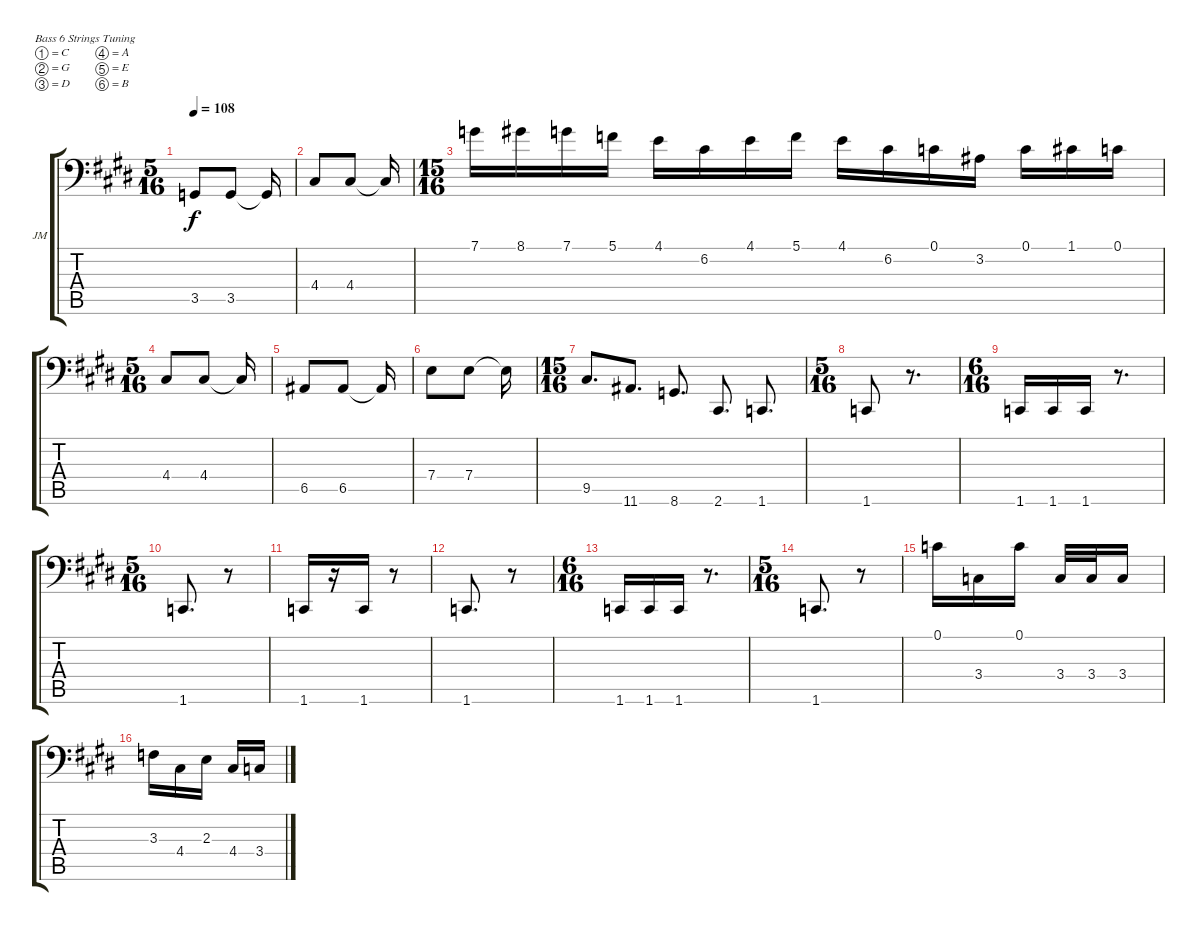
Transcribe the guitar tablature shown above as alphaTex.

\defaultSystemsLayout 4
\bracketExtendMode groupsimilarinstruments
\firstSystemTrackNameOrientation horizontal
\otherSystemsTrackNameOrientation horizontal
\track ("John Myung " "JM") {instrument electricbassfinger}
\staff {score tabs}
\tuning (C3 G2 D2 A1 E1 B0)
\ts (5 16)
\tempo 108
\clef f4
\ks e
3.5.8{dy f} 3.5.8 3.5{t}.16 |
4.4.8 4.4.8 4.4{t}.16 |
\ts (15 16)
7.1.16 8.1.16 7.1.16 5.1.16 4.1.16 6.2.16 4.1.16 5.1.16 4.1.16 6.2.16 0.1.16 3.2.16 0.1.16 1.1.16 0.1.16 |
\ts (5 16)
4.4.8 4.4.8 4.4{t}.16 |
6.5.8 6.5.8 6.5{t}.16 |
7.4.8 7.4.8 7.4{t}.16 |
\ts (15 16)
9.5.8{d} 11.6.8{d} 8.6.8{d} 2.6.8{d} 1.6.8{d} |
\ts (5 16)
1.6.8 r.8{d} |
\ts (6 16)
1.6.16 1.6.16 1.6.16 r.8{d} |
\ts (5 16)
1.6.8{d} r.8 |
1.6.16 r.16 1.6.16 r.8 |
1.6.8{d} r.8 |
\ts (6 16)
1.6.16 1.6.16 1.6.16 r.8{d} |
\ts (5 16)
1.6.8{d} r.8 |
0.1.16 3.4.16 0.1.16 3.4.32 3.4.32 3.4.16 |
3.3.16 4.4.16 2.3.16 4.4.16 3.4.16
